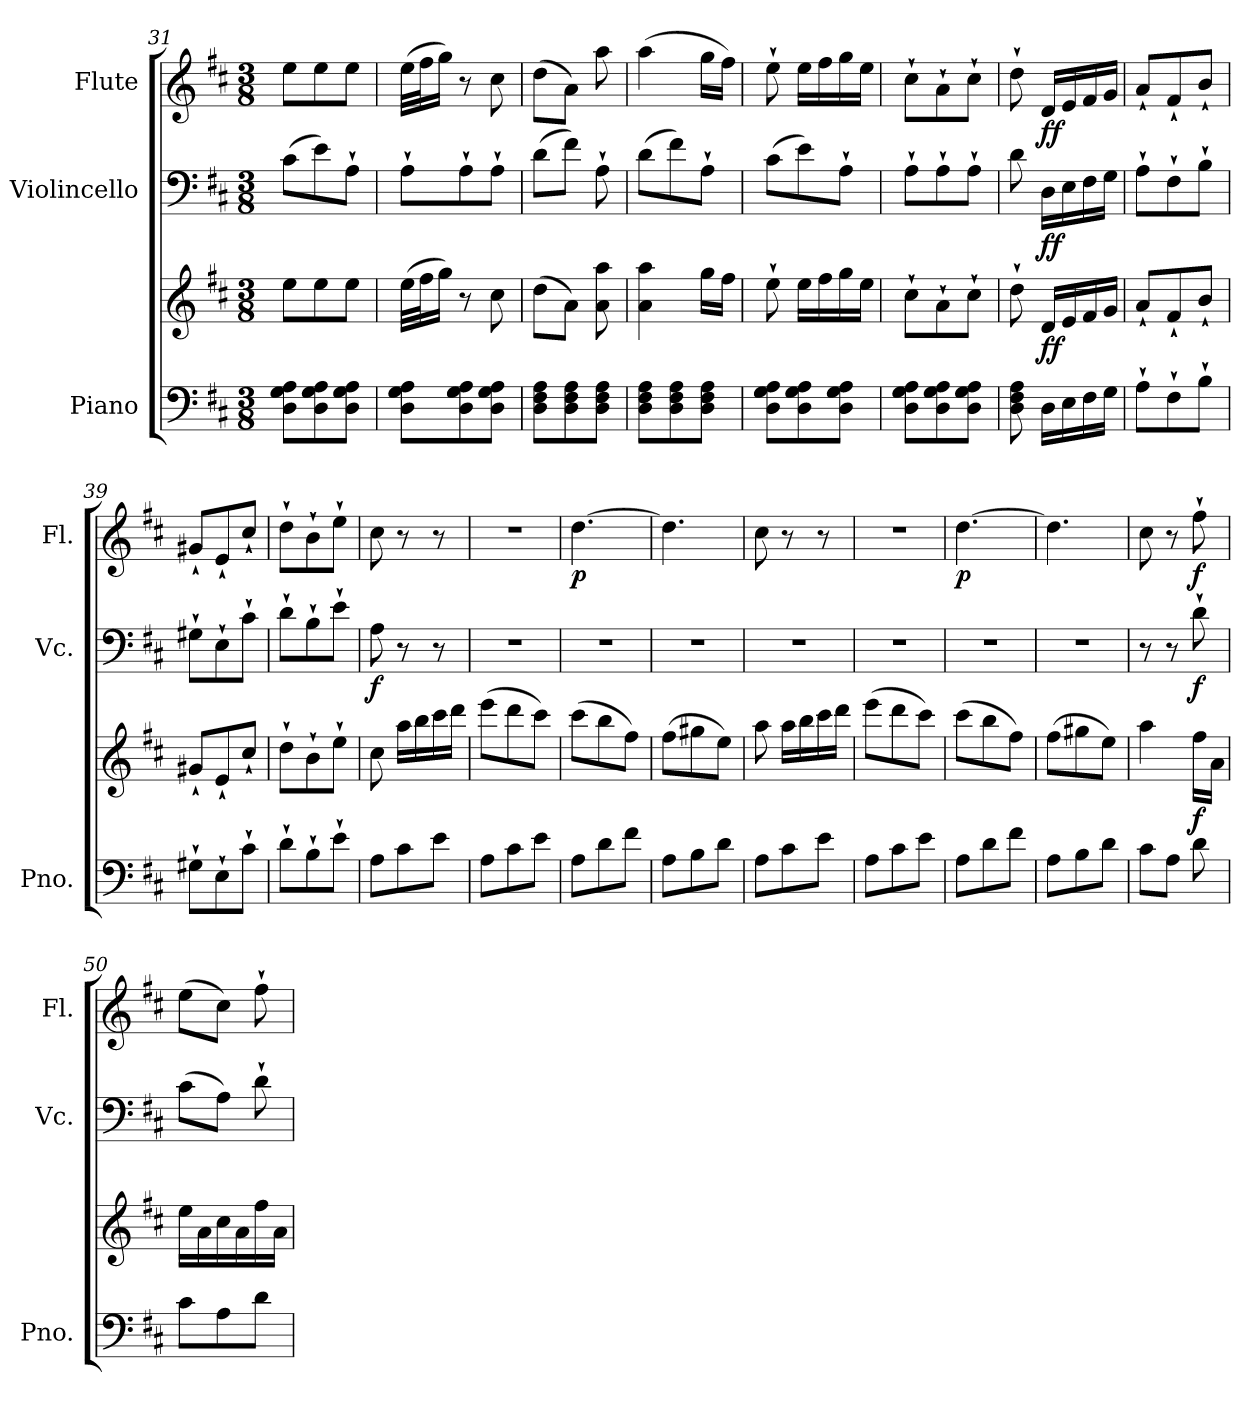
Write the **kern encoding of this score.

**kern	**kern	**dynam	**kern	**dynam	**kern	**dynam
*part3	*part3	*part3	*part2	*part2	*part1	*part1
*staff4	*staff3	*staff3/4	*staff2	*staff2	*staff1	*staff1
*I"Piano	*	*	*I"Violincello	*	*I"Flute	*
*I'Pno.	*	*	*I'Vc.	*	*I'Fl.	*
*clefF4	*clefG2	*	*clefF4	*	*clefG2	*
*k[f#c#]	*k[f#c#]	*	*k[f#c#]	*	*k[f#c#]	*
*M3/8	*M3/8	*	*M3/8	*	*M3/8	*
=31	=31	=31	=31	=31	=31	=31
8D\ 8G\ 8A\L	8ee\L	.	(>8c#\L	.	8ee\L	.
8D\ 8G\ 8A\	8ee\	.	8e\)	.	8ee\	.
8D\ 8G\ 8A\J	8ee\J	.	8A`\J	.	8ee\J	.
=32	=32	=32	=32	=32	=32	=32
8D\ 8G\ 8A\L	(>32ee\LLL	.	8A`\L	.	(>32ee\LLL	.
.	32ff#\J	.	.	.	32ff#\J	.
.	16gg\JJ)	.	.	.	16gg\JJ)	.
8D\ 8G\ 8A\	8r	.	8A`\	.	8r	.
8D\ 8G\ 8A\J	8cc#\	.	8A`\J	.	8cc#\	.
=33	=33	=33	=33	=33	=33	=33
8D\ 8F#\ 8A\L	(>8dd\L	.	(>8d\L	.	(>8dd\L	.
8D\ 8F#\ 8A\	8a\J)	.	8f#\J)	.	8a\J)	.
8D\ 8F#\ 8A\J	8a\ 8aa\	.	8A`\	.	8aa\	.
=34	=34	=34	=34	=34	=34	=34
8D\ 8F#\ 8A\L	4a\ 4aa\	.	(>8d\L	.	(>4aa\	.
8D\ 8F#\ 8A\	.	.	8f#\)	.	.	.
8D\ 8F#\ 8A\J	16gg\LL	.	8A`\J	.	16gg\LL	.
.	16ff#\JJ	.	.	.	16ff#\JJ)	.
=35	=35	=35	=35	=35	=35	=35
8D\ 8G\ 8A\L	8ee`\	.	(>8c#\L	.	8ee`\	.
8D\ 8G\ 8A\	16ee\LL	.	8e\)	.	16ee\LL	.
.	16ff#\	.	.	.	16ff#\	.
8D\ 8G\ 8A\J	16gg\	.	8A`\J	.	16gg\	.
.	16ee\JJ	.	.	.	16ee\JJ	.
=36	=36	=36	=36	=36	=36	=36
8D\ 8G\ 8A\L	8cc#`\L	.	8A`\L	.	8cc#`\L	.
8D\ 8G\ 8A\	8a`\	.	8A`\	.	8a`\	.
8D\ 8G\ 8A\J	8cc#`\J	.	8A`\J	.	8cc#`\J	.
=37	=37	=37	=37	=37	=37	=37
8D\ 8F#\ 8A\	8dd`\	.	8d\	.	8dd`\	.
!	!	!LO:DY:b	!	!LO:DY:b	!	!LO:DY:b
16D\LL	16d/LL	ff	16D\LL	ff	16d/LL	ff
16E\	16e/	.	16E\	.	16e/	.
16F#\	16f#/	.	16F#\	.	16f#/	.
16G\JJ	16g/JJ	.	16G\JJ	.	16g/JJ	.
=38	=38	=38	=38	=38	=38	=38
8A`\L	8a`/L	.	8A`\L	.	8a`/L	.
8F#`\	8f#`/	.	8F#`\	.	8f#`/	.
8B`\J	8b`/J	.	8B`\J	.	8b`/J	.
=39	=39	=39	=39	=39	=39	=39
8G#X`\L	8g#X`/L	.	8G#X`\L	.	8g#X`/L	.
8E`\	8e`/	.	8E`\	.	8e`/	.
8c#`\J	8cc#`/J	.	8c#`\J	.	8cc#`/J	.
=40	=40	=40	=40	=40	=40	=40
8d`\L	8dd`\L	.	8d`\L	.	8dd`\L	.
8B`\	8b`\	.	8B`\	.	8b`\	.
8e`\J	8ee`\J	.	8e`\J	.	8ee`\J	.
=41	=41	=41	=41	=41	=41	=41
!	!	!	!	!LO:DY:b	!	!
8A\L	8cc#\	.	8A\	f	8cc#\	.
8c#\	16aa\LL	.	8r	.	8r	.
.	16bb\	.	.	.	.	.
8e\J	16ccc#\	.	8r	.	8r	.
.	16ddd\JJ	.	.	.	.	.
=42	=42	=42	=42	=42	=42	=42
8A\L	(>8eee\L	.	4.r	.	4.r	.
8c#\	8ddd\	.	.	.	.	.
8e\J	8ccc#\J)	.	.	.	.	.
=43	=43	=43	=43	=43	=43	=43
!	!	!	!	!	!	!LO:DY:b
8A\L	(>8ccc#\L	.	4.r	.	[4.dd\	p
8d\	8bb\	.	.	.	.	.
8f#\J	8ff#\J)	.	.	.	.	.
=44	=44	=44	=44	=44	=44	=44
8A\L	(>8ff#\L	.	4.r	.	4.dd\]	.
8B\	8gg#X\	.	.	.	.	.
8d\J	8ee\J)	.	.	.	.	.
=45	=45	=45	=45	=45	=45	=45
8A\L	8aa\	.	4.r	.	8cc#\	.
8c#\	16aa\LL	.	.	.	8r	.
.	16bb\	.	.	.	.	.
8e\J	16ccc#\	.	.	.	8r	.
.	16ddd\JJ	.	.	.	.	.
=46	=46	=46	=46	=46	=46	=46
8A\L	(>8eee\L	.	4.r	.	4.r	.
8c#\	8ddd\	.	.	.	.	.
8e\J	8ccc#\J)	.	.	.	.	.
=47	=47	=47	=47	=47	=47	=47
!	!	!	!	!	!	!LO:DY:b
8A\L	(>8ccc#\L	.	4.r	.	[4.dd\	p
8d\	8bb\	.	.	.	.	.
8f#\J	8ff#\J)	.	.	.	.	.
=48	=48	=48	=48	=48	=48	=48
8A\L	(>8ff#\L	.	4.r	.	4.dd\]	.
8B\	8gg#X\	.	.	.	.	.
8d\J	8ee\J)	.	.	.	.	.
=49	=49	=49	=49	=49	=49	=49
8c#\L	4aa\	.	8r	.	8cc#\	.
8A\J	.	.	8r	.	8r	.
!	!	!LO:DY:b	!	!LO:DY:b	!	!LO:DY:b
8d\	16ff#\LL	f	8d`\	f	8ff#`\	f
.	16a\JJ	.	.	.	.	.
=50	=50	=50	=50	=50	=50	=50
8c#\L	16ee\LL	.	(>8c#\L	.	(>8ee\L	.
.	16a\	.	.	.	.	.
8A\	16cc#\	.	8A\J)	.	8cc#\J)	.
.	16a\	.	.	.	.	.
8d\J	16ff#\	.	8d`\	.	8ff#`\	.
.	16a\JJ	.	.	.	.	.
=	=	=	=	=	=	=
*-	*-	*-	*-	*-	*-	*-
